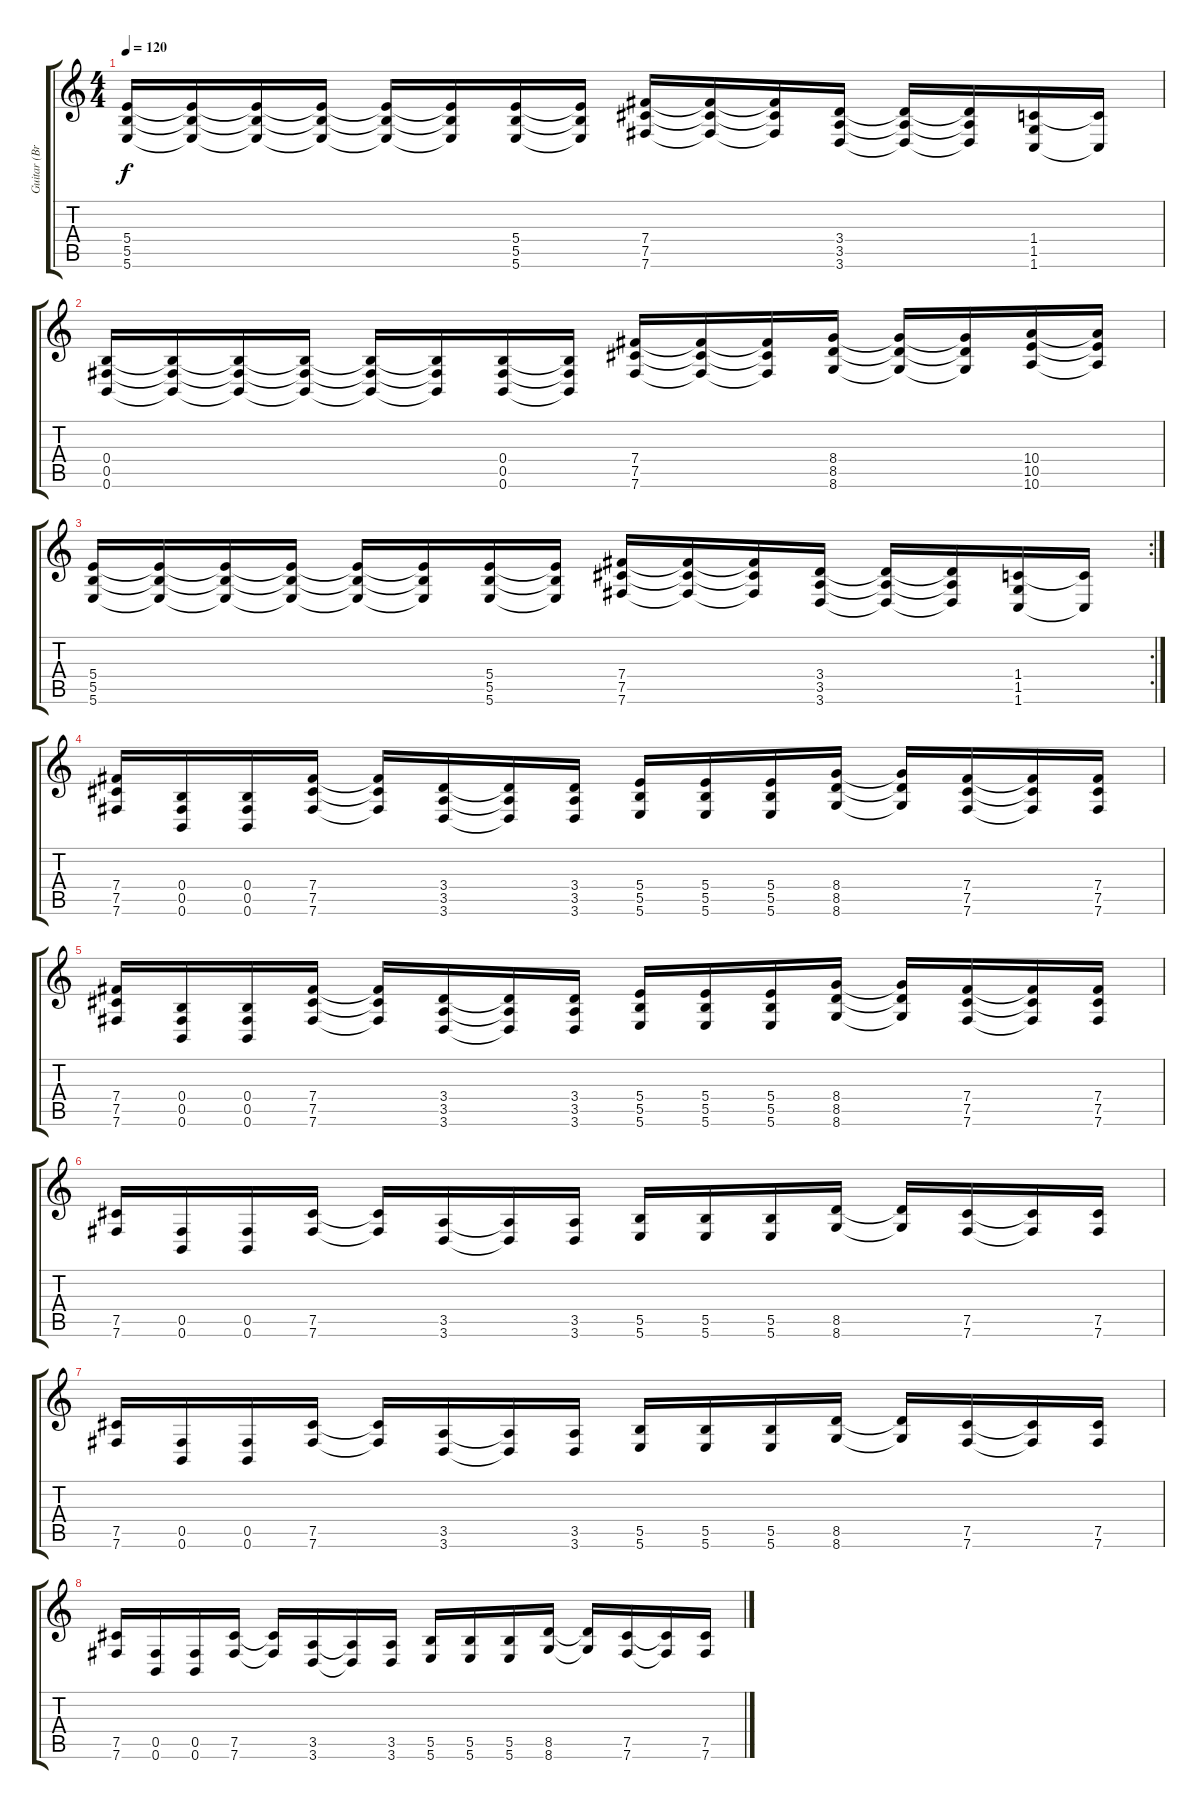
\track ("Guitar (Brad Delson)" "Guitar (Br") {instrument overdrivenguitar}
\staff {score tabs}
\tuning (Db4 Ab3 E3 B2 Gb2 B1) {hide}
\ts (4 4)
\tempo 120
\clef g2
\ks c
(5.4 5.5 5.6).16{dy f} (5.4{t} 5.5{t} 5.6{t}).16 (5.4{t} 5.5{t} 5.6{t}).16 (5.4{t} 5.5{t} 5.6{t}).16 (5.4{t} 5.5{t} 5.6{t}).16 (5.4{t} 5.5{t} 5.6{t}).16 (5.4 5.5 5.6).16 (5.4{t} 5.5{t} 5.6{t}).16 (7.4 7.5 7.6).16 (7.4{t} 7.5{t} 7.6{t}).16 (7.4{t} 7.5{t} 7.6{t}).16 (3.4 3.5 3.6).16 (3.4{t} 3.5{t} 3.6{t}).16 (3.4{t} 3.5{t} 3.6{t}).16 (1.4 1.5 1.6).16 (1.4{t} 1.6{t}).16 |
(0.4 0.5 0.6).16 (0.4{t} 0.5{t} 0.6{t}).16 (0.4{t} 0.5{t} 0.6{t}).16 (0.4{t} 0.5{t} 0.6{t}).16 (0.4{t} 0.5{t} 0.6{t}).16 (0.4{t} 0.5{t} 0.6{t}).16 (0.4 0.5 0.6).16 (0.4{t} 0.5{t} 0.6{t}).16 (7.4 7.5 7.6).16 (7.4{t} 7.5{t} 7.6{t}).16 (7.4{t} 7.5{t} 7.6{t}).16 (8.4 8.5 8.6).16 (8.4{t} 8.5{t} 8.6{t}).16 (8.4{t} 8.5{t} 8.6{t}).16 (10.4 10.5 10.6).16 (10.4{t} 10.5{t} 10.6{t}).16 |
\rc 2
(5.4 5.5 5.6).16 (5.4{t} 5.5{t} 5.6{t}).16 (5.4{t} 5.5{t} 5.6{t}).16 (5.4{t} 5.5{t} 5.6{t}).16 (5.4{t} 5.5{t} 5.6{t}).16 (5.4{t} 5.5{t} 5.6{t}).16 (5.4 5.5 5.6).16 (5.4{t} 5.5{t} 5.6{t}).16 (7.4 7.5 7.6).16 (7.4{t} 7.5{t} 7.6{t}).16 (7.4{t} 7.5{t} 7.6{t}).16 (3.4 3.5 3.6).16 (3.4{t} 3.5{t} 3.6{t}).16 (3.4{t} 3.5{t} 3.6{t}).16 (1.4 1.5 1.6).16 (1.4{t} 1.6{t}).16 |
(7.4 7.5 7.6).16 (0.4 0.5 0.6).16 (0.4 0.5 0.6).16 (7.4 7.5 7.6).16 (7.4{t} 7.5{t} 7.6{t}).16 (3.4 3.5 3.6).16 (3.4{t} 3.5{t} 3.6{t}).16 (3.4 3.5 3.6).16 (5.4 5.5 5.6).16 (5.4 5.5 5.6).16 (5.4 5.5 5.6).16 (8.4 8.5 8.6).16 (8.4{t} 8.5{t} 8.6{t}).16 (7.4 7.5 7.6).16 (7.4{t} 7.5{t} 7.6{t}).16 (7.4 7.5 7.6).16 |
(7.4 7.5 7.6).16 (0.4 0.5 0.6).16 (0.4 0.5 0.6).16 (7.4 7.5 7.6).16 (7.4{t} 7.5{t} 7.6{t}).16 (3.4 3.5 3.6).16 (3.4{t} 3.5{t} 3.6{t}).16 (3.4 3.5 3.6).16 (5.4 5.5 5.6).16 (5.4 5.5 5.6).16 (5.4 5.5 5.6).16 (8.4 8.5 8.6).16 (8.4{t} 8.5{t} 8.6{t}).16 (7.4 7.5 7.6).16 (7.4{t} 7.5{t} 7.6{t}).16 (7.4 7.5 7.6).16 |
(7.5 7.6).16 (0.5 0.6).16 (0.5 0.6).16 (7.5 7.6).16 (7.5{t} 7.6{t}).16 (3.5 3.6).16 (3.5{t} 3.6{t}).16 (3.5 3.6).16 (5.5 5.6).16 (5.5 5.6).16 (5.5 5.6).16 (8.5 8.6).16 (8.5{t} 8.6{t}).16 (7.5 7.6).16 (7.5{t} 7.6{t}).16 (7.5 7.6).16 |
(7.5 7.6).16 (0.5 0.6).16 (0.5 0.6).16 (7.5 7.6).16 (7.5{t} 7.6{t}).16 (3.5 3.6).16 (3.5{t} 3.6{t}).16 (3.5 3.6).16 (5.5 5.6).16 (5.5 5.6).16 (5.5 5.6).16 (8.5 8.6).16 (8.5{t} 8.6{t}).16 (7.5 7.6).16 (7.5{t} 7.6{t}).16 (7.5 7.6).16 |
(7.5 7.6).16 (0.5 0.6).16 (0.5 0.6).16 (7.5 7.6).16 (7.5{t} 7.6{t}).16 (3.5 3.6).16 (3.5{t} 3.6{t}).16 (3.5 3.6).16 (5.5 5.6).16 (5.5 5.6).16 (5.5 5.6).16 (8.5 8.6).16 (8.5{t} 8.6{t}).16 (7.5 7.6).16 (7.5{t} 7.6{t}).16 (7.5 7.6).16
